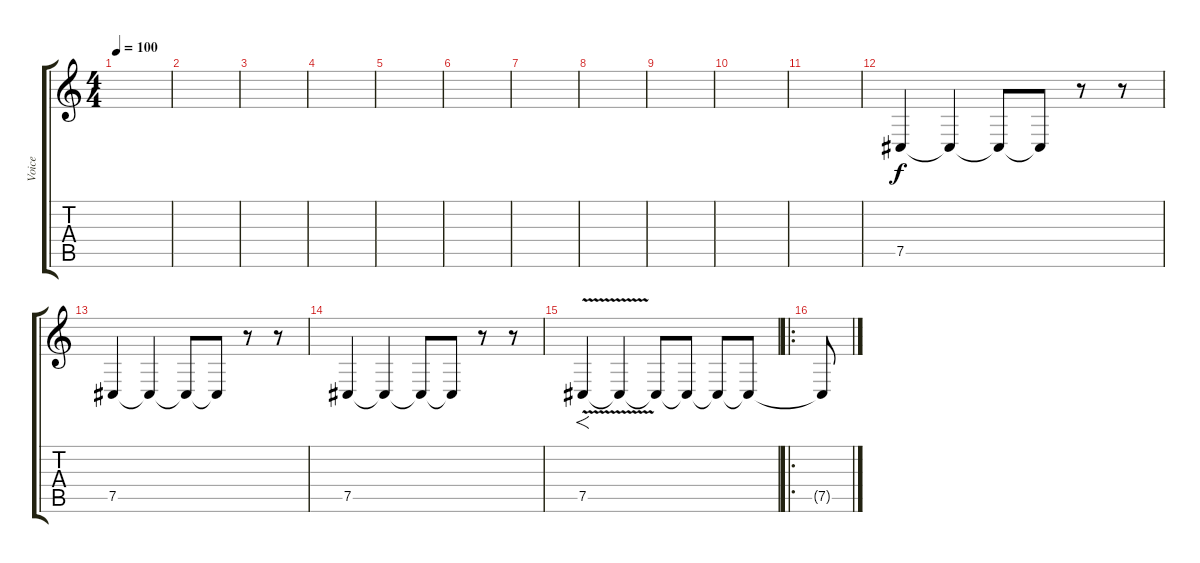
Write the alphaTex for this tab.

\track ("Voice" "Voice") {instrument cello}
\staff {score tabs}
\tuning (Db4 Ab3 E3 B2 Gb2 Db2) {hide}
\ts (4 4)
\tempo 100
\clef g2
\ks c
|
|
|
|
|
|
|
|
|
|
|
7.5.4 7.5{t}.4 7.5{t}.8 7.5{t}.8 r.8 r.8 |
7.5.4 7.5{t}.4 7.5{t}.8 7.5{t}.8 r.8 r.8 |
7.5.4 7.5{t}.4 7.5{t}.8 7.5{t}.8 r.8 r.8 |
7.5{v}.4{f} 7.5{t}.4 7.5{t}.8 7.5{t}.8 7.5{t}.8 7.5{t}.8 |
\ro
7.5{t}.8
